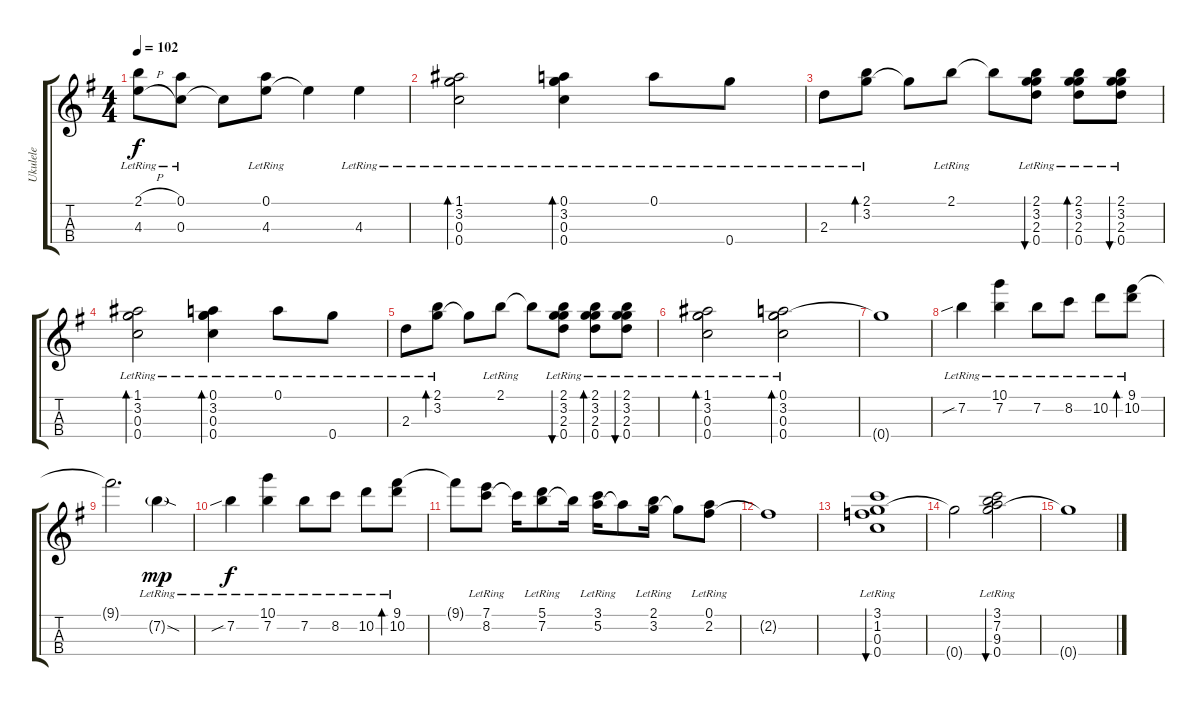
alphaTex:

\track ("Ukulele" "Ukulele") {instrument acousticguitarnylon}
\staff {score tabs}
\tuning (A4 E4 C4 G4) {hide}
\ts (4 4)
\tempo 102
\clef g2
\ks g
(2.1{h lr} 4.3{h lr}).8{dy f} (0.1{lr} 0.3{lr}).8 0.3{t}.8 (0.1{lr} 4.3{lr}).8 4.3{t}.4 4.3{lr}.4 |
(1.1{lr} 3.2{lr} 0.3{lr} 0.4{lr}).2{bd 120} (0.1{lr} 3.2{lr} 0.3{lr} 0.4{lr}).4{bd 120} 0.1{lr}.8 0.4{lr}.8 |
2.3{lr}.8 (2.1{lr} 3.2{lr}).8{bd 120} 3.2{t}.8 2.1{lr}.8 2.1{t}.8 (2.1{lr} 3.2{lr} 2.3{lr} 0.4{lr}).8{bu 60} (2.1{lr} 3.2{lr} 2.3{lr} 0.4{lr}).8{bd 60} (2.1{lr} 3.2{lr} 2.3{lr} 0.4{lr}).8{bu 60} |
(1.1{lr} 3.2{lr} 0.3{lr} 0.4{lr}).2{bd 120} (0.1{lr} 3.2{lr} 0.3{lr} 0.4{lr}).4{bd 120} 0.1{lr}.8 0.4{lr}.8 |
2.3{lr}.8 (2.1{lr} 3.2{lr}).8{bd 120} 3.2{t}.8 2.1{lr}.8 2.1{t}.8 (2.1{lr} 3.2{lr} 2.3{lr} 0.4{lr}).8{bu 60} (2.1{lr} 3.2{lr} 2.3{lr} 0.4{lr}).8{bd 60} (2.1{lr} 3.2{lr} 2.3{lr} 0.4{lr}).8{bu 60} |
(1.1{lr} 3.2{lr} 0.3{lr} 0.4{lr}).2{bd 120} (0.1{lr} 3.2{lr} 0.3{lr} 0.4{lr}).2{bd 120} |
0.4{t}.1 |
7.2{sib lr}.4 (10.1{lr} 7.2{lr}).4 7.2{lr}.8 8.2{lr}.8 10.2{lr}.8 (9.1{lr} 10.2{lr}).8{bd 120} |
9.1{t}.2{d} 7.2{sod g lr}.4{dy mp} |
7.2{sib lr}.4{dy f} (10.1{lr} 7.2{lr}).4 7.2{lr}.8 8.2{lr}.8 10.2{lr}.8 (9.1{lr} 10.2{lr}).8{bd 120} |
9.1{t}.8 (7.1{lr} 8.2{lr}).8 8.2{t}.16 (5.1{lr} 7.2{lr}).8 7.2{t}.16 (3.1{lr} 5.2{lr}).16 5.2{t}.8 (2.1{lr} 3.2{lr}).16 3.2{t}.8 (0.1{lr} 2.2{lr}).8 |
2.2{t}.1 |
(3.1{lr} 1.2{lr} 0.3{lr} 0.4{lr}).1{bu 120} |
0.4{t}.2 (3.1{lr} 7.2{lr} 9.3{lr} 0.4{lr}).2{bu 240} |
0.4{t}.1
